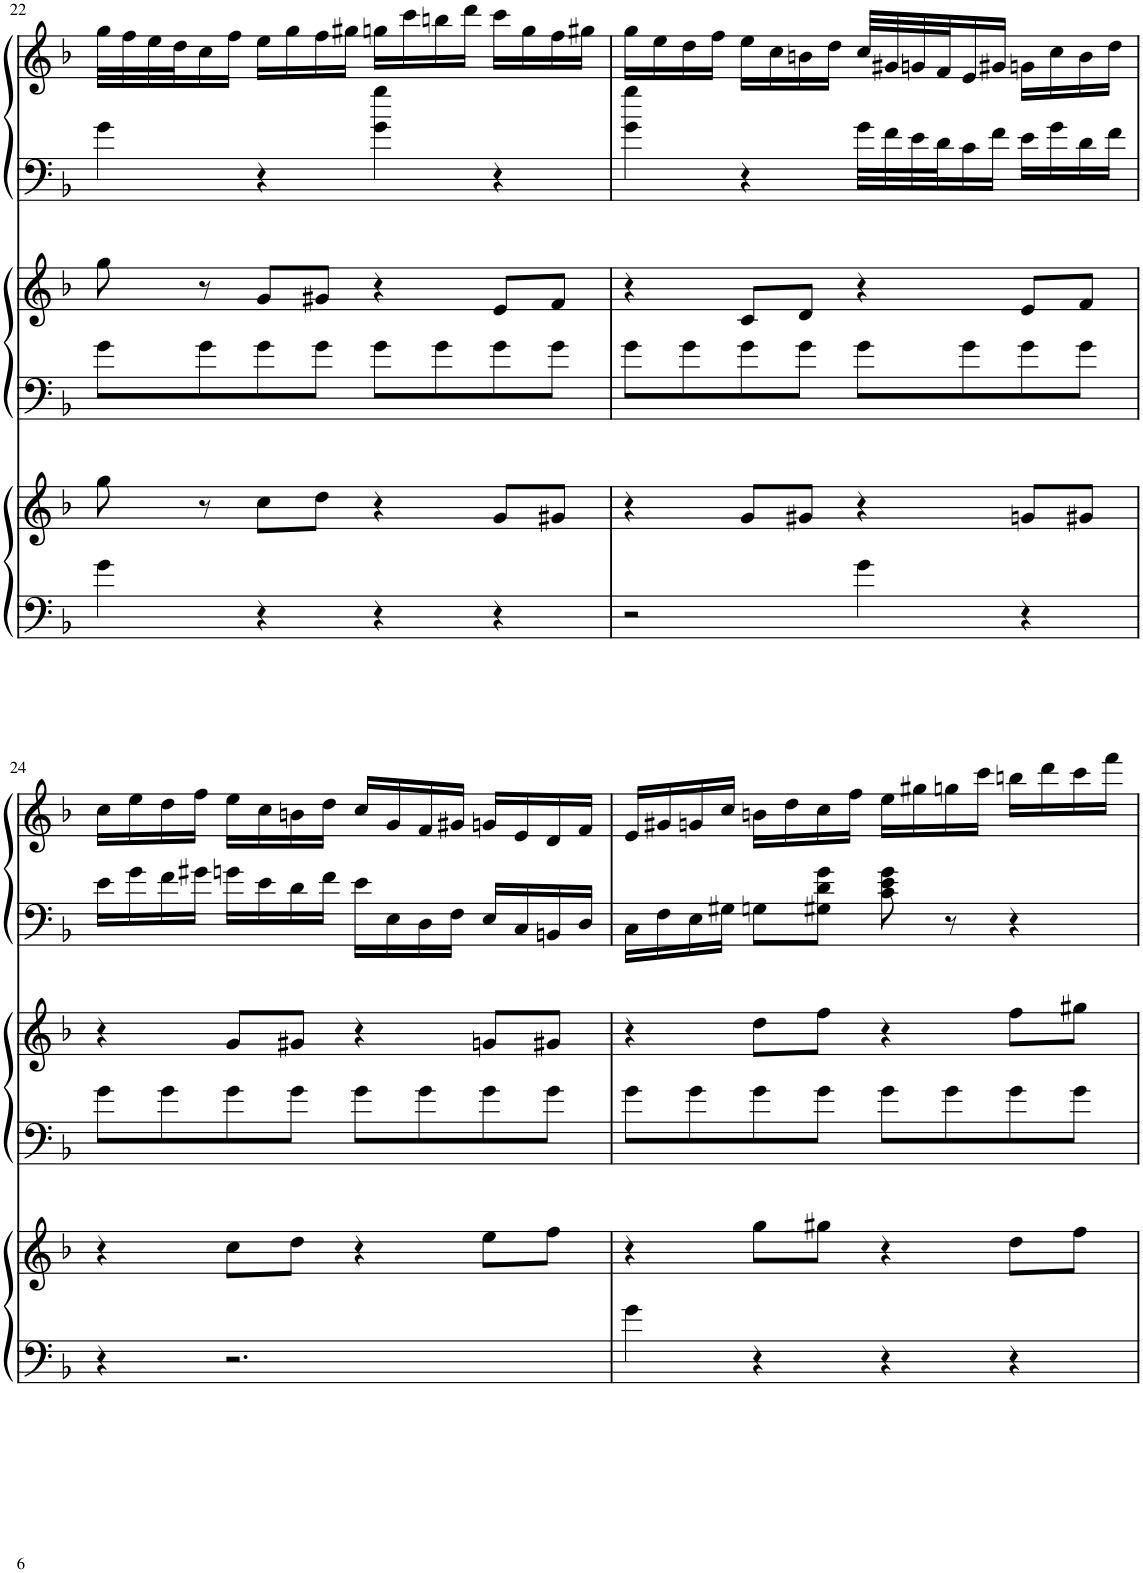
**kern	**kern	**kern	**kern	**kern	**kern
*part3	*part3	*part2	*part2	*part1	*part1
*staff6	*staff5	*staff4	*staff3	*staff2	*staff1
*I"Harp	*	*I"Harp	*	*I"Harp	*
*I'Hp	*	*I'Hp	*	*I'Hp	*
!!LO:PB:g=z
*clefF4	*clefG2	*clefF4	*clefG2	*clefF4	*clefG2
*k[b-]	*k[b-]	*k[b-]	*k[b-]	*k[b-]	*k[b-]
*M4/4	*M4/4	*M4/4	*M4/4	*M4/4	*M4/4
=22	=22	=22	=22	=22	=22
4g\	8gg\	8g\L	8gg\	4g\	32gg\LLL
.	.	.	.	.	32ff\
.	.	.	.	.	32ee\
.	.	.	.	.	32dd\J
.	8r	8g\	8r	.	16cc\
.	.	.	.	.	16ff\JJ
4r	8cc\L	8g\	8g/L	4r	16ee\LL
.	.	.	.	.	16gg\
.	8dd\J	8g\J	8g#X/J	.	16ff\
.	.	.	.	.	16gg#X\JJ
4r	4r	8g\L	4r	4g\ 4gg\	16ggn\LL
.	.	.	.	.	16ccc\
.	.	8g\	.	.	16bbn\
.	.	.	.	.	16ddd\JJ
4r	8g/L	8g\	8e/L	4r	16ccc\LL
.	.	.	.	.	16gg\
.	8g#X/J	8g\J	8f/J	.	16ff\
.	.	.	.	.	16gg#X\JJ
=23	=23	=23	=23	=23	=23
2r	4r	8g\L	4r	4g\ 4gg\	16gg\LL
.	.	.	.	.	16ee\
.	.	8g\	.	.	16dd\
.	.	.	.	.	16ff\JJ
.	8g/L	8g\	8c/L	4r	16ee\LL
.	.	.	.	.	16cc\
.	8g#X/J	8g\J	8d/J	.	16bn\
.	.	.	.	.	16dd\JJ
4g\	4r	8g\L	4r	32g\LLL	32cc/LLL
.	.	.	.	32f\	32g#X/
.	.	.	.	32e\	32gn/
.	.	.	.	32d\J	32f/J
.	.	8g\	.	16c\	16e/
.	.	.	.	16f\JJ	16g#X/JJ
4r	8gn/L	8g\	8e/L	16e\LL	16gn\LL
.	.	.	.	16g\	16cc\
.	8g#X/J	8g\J	8f/J	16d\	16b\
.	.	.	.	16f\JJ	16dd\JJ
!!LO:LB:g=z
=24	=24	=24	=24	=24	=24
4r	4r	8g\L	4r	16e\LL	16cc\LL
.	.	.	.	16g\	16ee\
.	.	8g\	.	16f\	16dd\
.	.	.	.	16g#X\JJ	16ff\JJ
2.r	8cc\L	8g\	8g/L	16gn\LL	16ee\LL
.	.	.	.	16e\	16cc\
.	8dd\J	8g\J	8g#X/J	16d\	16bn\
.	.	.	.	16f\JJ	16dd\JJ
.	4r	8g\L	4r	16e\LL	16cc/LL
.	.	.	.	16E\	16g/
.	.	8g\	.	16D\	16f/
.	.	.	.	16F\JJ	16g#X/JJ
.	8ee\L	8g\	8gn/L	16E/LL	16gn/LL
.	.	.	.	16C/	16e/
.	8ff\J	8g\J	8g#X/J	16BBn/	16d/
.	.	.	.	16D/JJ	16f/JJ
=25	=25	=25	=25	=25	=25
4g\	4r	8g\L	4r	16C\LL	16e/LL
.	.	.	.	16F\	16g#X/
.	.	8g\	.	16E\	16gn/
.	.	.	.	16G#X\JJ	16cc/JJ
4r	8gg\L	8g\	8dd\L	8Gn\L	16bn\LL
.	.	.	.	.	16dd\
.	8gg#X\J	8g\J	8ff\J	8G#X\ 8d\ 8g\J	16cc\
.	.	.	.	.	16ff\JJ
4r	4r	8g\L	4r	8c\ 8e\ 8g\	16ee\LL
.	.	.	.	.	16gg#X\
.	.	8g\	.	8r	16ggn\
.	.	.	.	.	16ccc\JJ
4r	8dd\L	8g\	8ff\L	4r	16bbn\LL
.	.	.	.	.	16ddd\
.	8ff\J	8g\J	8gg#X\J	.	16ccc\
.	.	.	.	.	16fff\JJ
=	=	=	=	=	=
*-	*-	*-	*-	*-	*-
